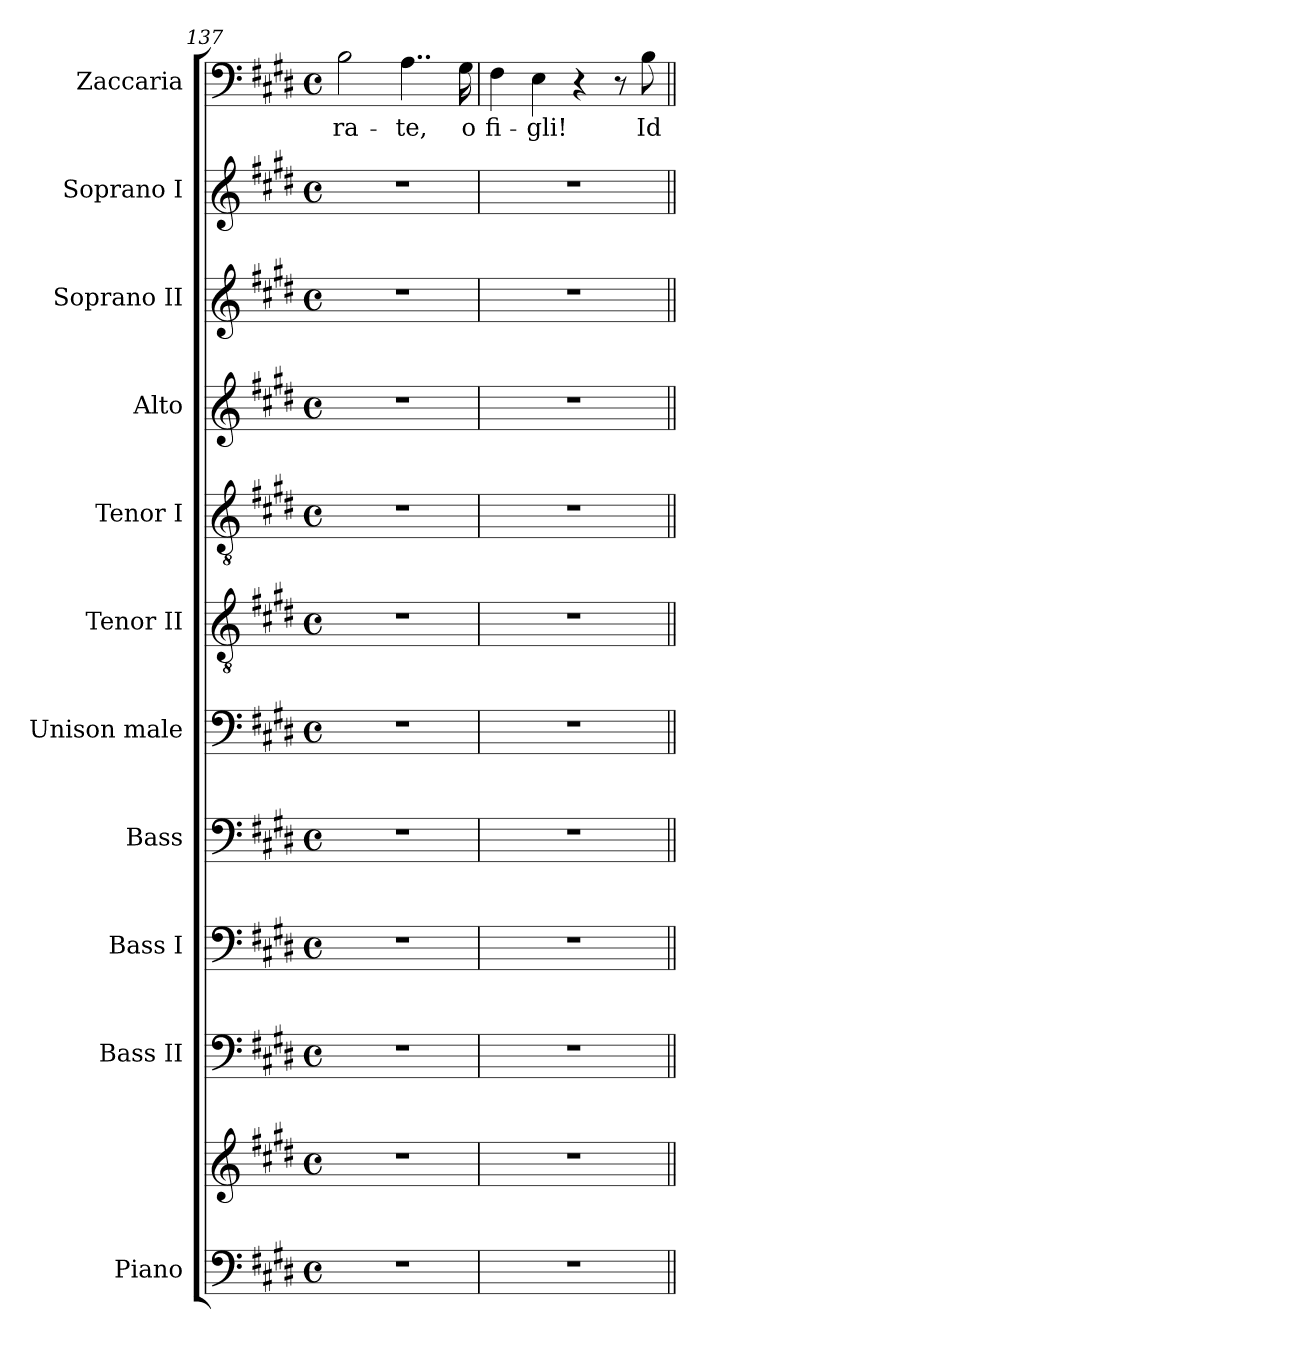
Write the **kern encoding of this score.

**kern	**kern	**kern	**kern	**kern	**kern	**kern	**kern	**kern	**kern	**kern	**kern	**text
*part11	*part11	*part10	*part9	*part8	*part7	*part6	*part5	*part4	*part3	*part2	*part1	*part1
*staff12	*staff11	*staff10	*staff9	*staff8	*staff7	*staff6	*staff5	*staff4	*staff3	*staff2	*staff1	*staff1
*I"Piano	*	*I"Bass II	*I"Bass I	*I"Bass	*I"Unison male	*I"Tenor II	*I"Tenor I	*I"Alto	*I"Soprano II	*I"Soprano I	*I"Zaccaria	*
*I'Pno.	*	*I'B.II	*I'B.I	*I'B.	*I'Uni.m	*I'T.II	*I'T.I	*I'A.	*I'S.II	*I'S.I	*I'Zac.	*
*clefF4	*clefG2	*clefF4	*clefF4	*clefF4	*clefF4	*clefGv2	*clefGv2	*clefG2	*clefG2	*clefG2	*clefF4	*
*k[f#c#g#d#]	*k[f#c#g#d#]	*k[f#c#g#d#]	*k[f#c#g#d#]	*k[f#c#g#d#]	*k[f#c#g#d#]	*k[f#c#g#d#]	*k[f#c#g#d#]	*k[f#c#g#d#]	*k[f#c#g#d#]	*k[f#c#g#d#]	*k[f#c#g#d#]	*
*M4/4	*M4/4	*M4/4	*M4/4	*M4/4	*M4/4	*M4/4	*M4/4	*M4/4	*M4/4	*M4/4	*M4/4	*
*met(c)	*met(c)	*met(c)	*met(c)	*met(c)	*met(c)	*met(c)	*met(c)	*met(c)	*met(c)	*met(c)	*met(c)	*
=137	=137	=137	=137	=137	=137	=137	=137	=137	=137	=137	=137	=137
!	!	!	!	!	!	!	!	!	!	!	!	!LO:LY:b
1r	1r	1r	1r	1r	1r	1r	1r	1r	1r	1r	2B\	-ra-
!	!	!	!	!	!	!	!	!	!	!	!	!LO:LY:b
.	.	.	.	.	.	.	.	.	.	.	4..A\	-te,
!	!	!	!	!	!	!	!	!	!	!	!	!LO:LY:b
.	.	.	.	.	.	.	.	.	.	.	16G#\	o
=138	=138	=138	=138	=138	=138	=138	=138	=138	=138	=138	=138	=138
!	!	!	!	!	!	!	!	!	!	!	!	!LO:LY:b
1r	1r	1r	1r	1r	1r	1r	1r	1r	1r	1r	4F#\	fi-
!	!	!	!	!	!	!	!	!	!	!	!	!LO:LY:b
.	.	.	.	.	.	.	.	.	.	.	4E\	-gli!
.	.	.	.	.	.	.	.	.	.	.	4r	.
.	.	.	.	.	.	.	.	.	.	.	8r	.
!	!	!	!	!	!	!	!	!	!	!	!	!LO:LY:b
.	.	.	.	.	.	.	.	.	.	.	8B\	Id-
=||	=||	=||	=||	=||	=||	=||	=||	=||	=||	=||	=||	=||
*-	*-	*-	*-	*-	*-	*-	*-	*-	*-	*-	*-	*-
